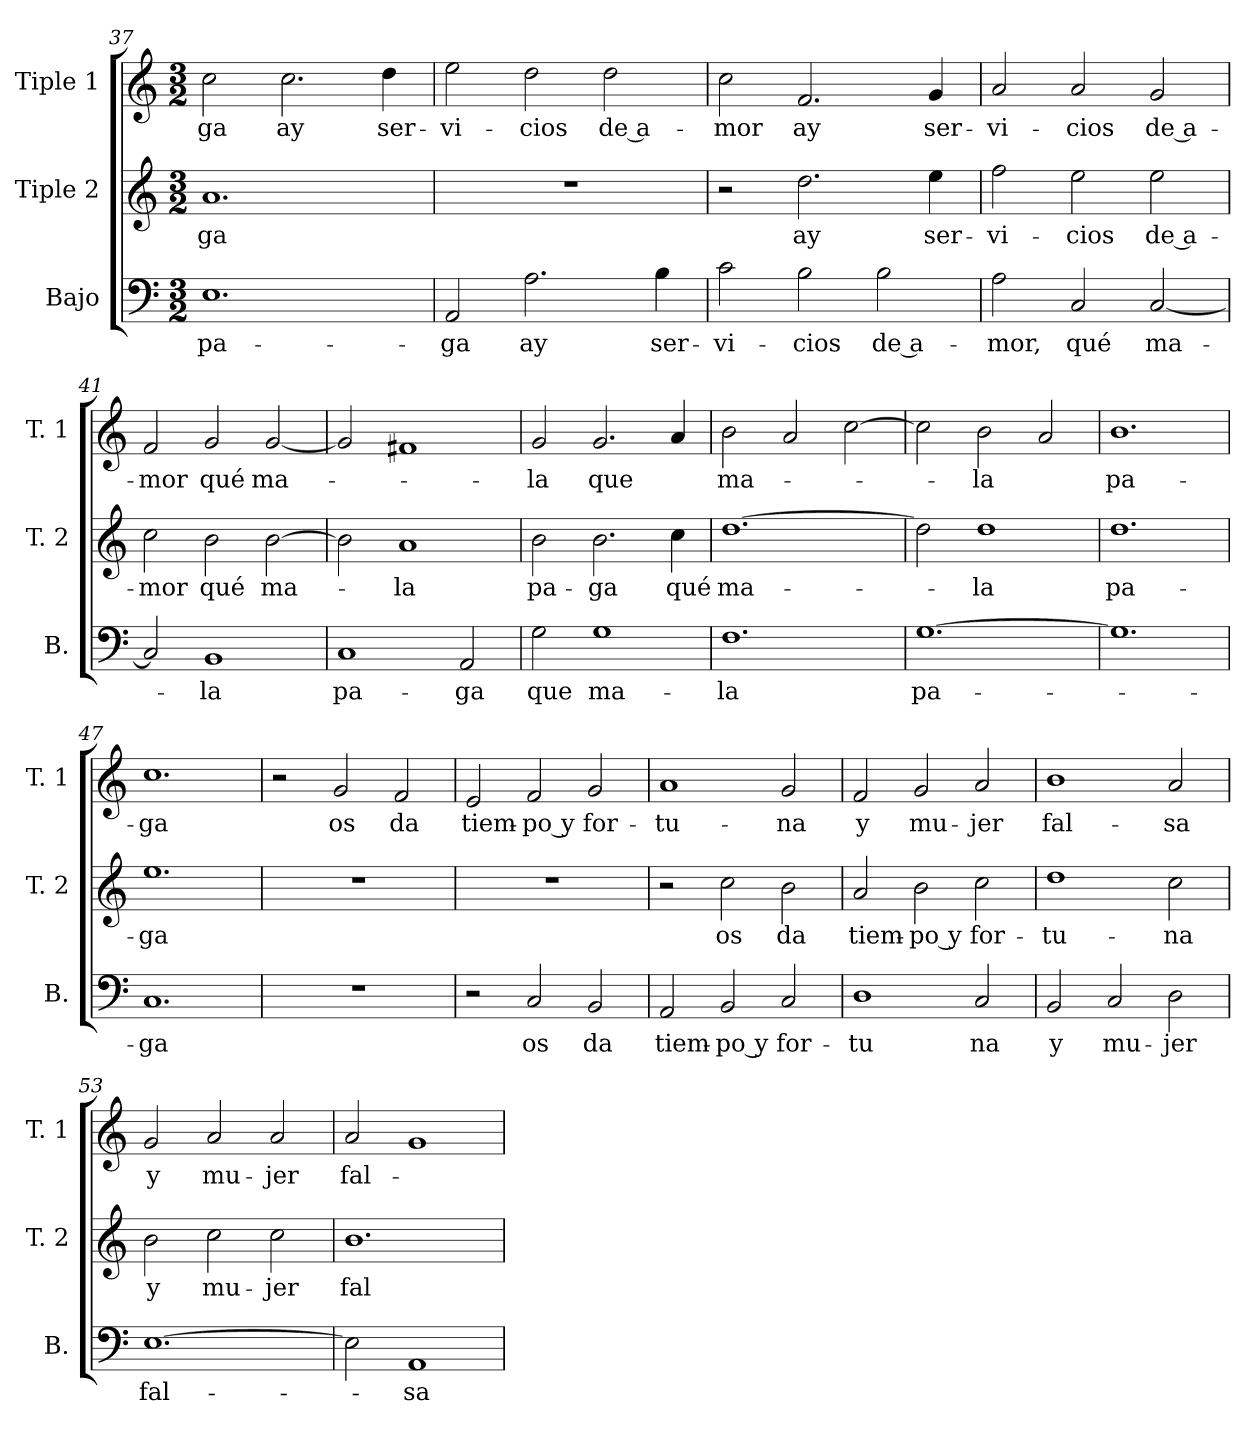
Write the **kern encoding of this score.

**kern	**text	**kern	**text	**kern	**text
*part3	*part3	*part2	*part2	*part1	*part1
*staff3	*staff3	*staff2	*staff2	*staff1	*staff1
*I"Bajo	*	*I"Tiple 2	*	*I"Tiple 1	*
*I'B.	*	*I'T. 2	*	*I'T. 1	*
*clefF4	*	*clefG2	*	*clefG2	*
*M3/2	*	*M3/2	*	*M3/2	*
=37	=37	=37	=37	=37	=37
1.E	pa-	1.a	-ga	2cc	-ga
.	.	.	.	2.cc	ay
.	.	.	.	4dd	ser-
=38	=38	=38	=38	=38	=38
2AA	-ga	1.r	.	2ee	-vi-
2.A	ay	.	.	2dd	-cios
.	.	.	.	2dd	de a-
4B	ser-	.	.	.	.
=39	=39	=39	=39	=39	=39
2c	-vi-	2r	.	2cc	-mor
2B	-cios	2.dd	ay	2.f	ay
2B	de a-	.	.	.	.
.	.	4ee	ser-	4g	ser-
=40	=40	=40	=40	=40	=40
2A	-mor,	2ff	-vi-	2a	-vi-
2C	qué	2ee	-cios	2a	-cios
[2C	ma-	2ee	de a-	2g	de a-
=41	=41	=41	=41	=41	=41
2C]	.	2cc	-mor	2f	-mor
1BB	-la	2b	qué	2g	qué
.	.	[2b	ma-	[2g	ma-
=42	=42	=42	=42	=42	=42
1C	pa-	2b]	.	2g]	.
.	.	1a	-la	1f#X	.
2AA	-ga	.	.	.	.
=43	=43	=43	=43	=43	=43
2G	que	2b	pa-	2g	-la
1G	ma-	2.b	-ga	2.g	que
.	.	4cc	qué	4a	.
=44	=44	=44	=44	=44	=44
1.F	-la	[1.dd	ma-	2b	ma-
.	.	.	.	2a	.
.	.	.	.	[2cc	.
=45	=45	=45	=45	=45	=45
[1.G	pa-	2dd]	.	2cc]	.
.	.	1dd	-la	2b	-la
.	.	.	.	2a	.
=46	=46	=46	=46	=46	=46
1.G]	.	1.dd	pa-	1.b	pa-
=47	=47	=47	=47	=47	=47
1.C	-ga	1.ee	-ga	1.cc	-ga
=48	=48	=48	=48	=48	=48
1.r	.	1.r	.	2r	.
.	.	.	.	2g	os
.	.	.	.	2f	da
=49	=49	=49	=49	=49	=49
2r	.	1.r	.	2e	tiem-
2C	os	.	.	2f	-po y
2BB	da	.	.	2g	for-
=50	=50	=50	=50	=50	=50
2AA	tiem-	2r	.	1a	-tu-
2BB	-po y	2cc	os	.	.
2C	for-	2b	da	2g	-na
=51	=51	=51	=51	=51	=51
1D	-tu	2a	tiem-	2f	y
.	.	2b	-po y	2g	mu-
2C	na	2cc	for-	2a	-jer
=52	=52	=52	=52	=52	=52
2BB	y	1dd	-tu-	1b	fal-
2C	mu-	.	.	.	.
2D	-jer	2cc	-na	2a	-sa
=53	=53	=53	=53	=53	=53
[1.E	fal-	2b	y	2g	y
.	.	2cc	mu-	2a	mu-
.	.	2cc	-jer	2a	-jer
=54	=54	=54	=54	=54	=54
2E]	.	1.b	fal-	2a	fal-
1AA	-sa	.	.	1g	.
=	=	=	=	=	=
*-	*-	*-	*-	*-	*-
